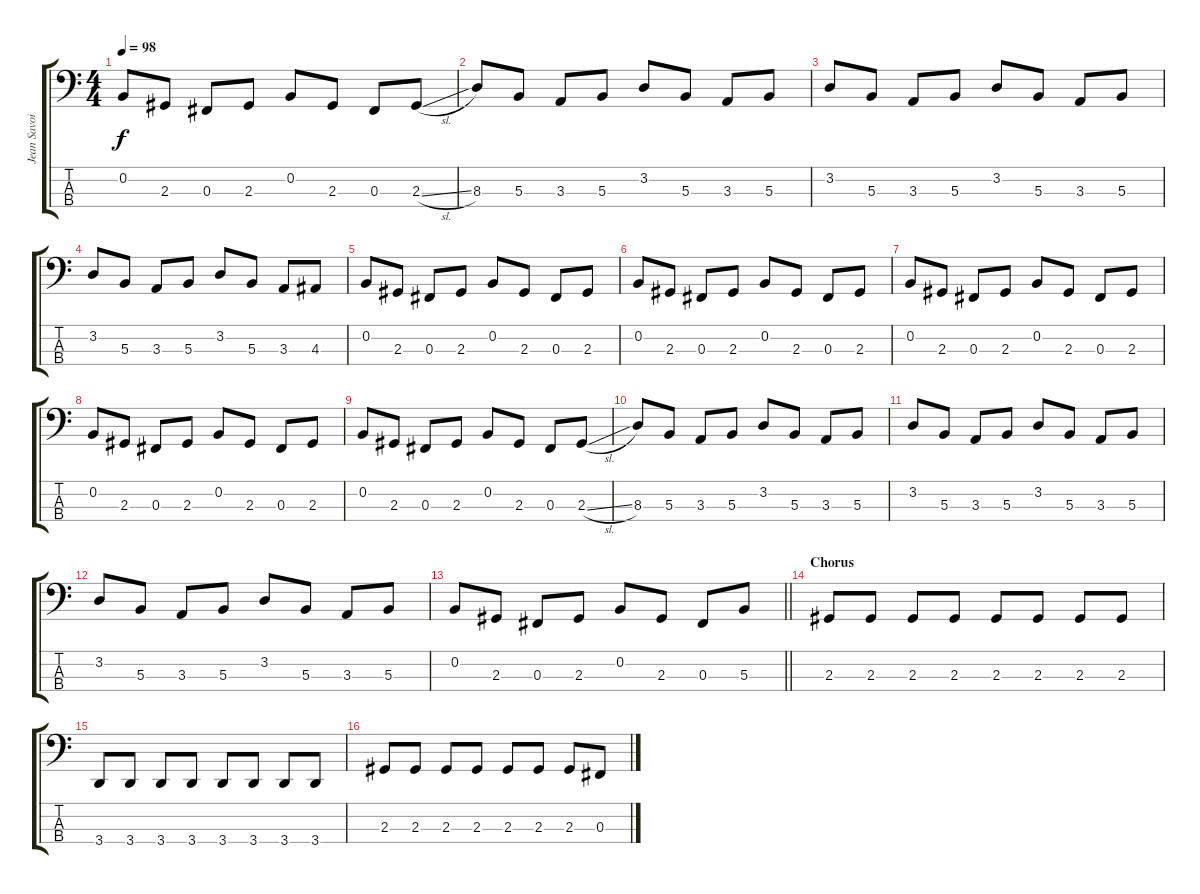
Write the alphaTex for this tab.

\track ("Jean Savoie" "Jean Savoi") {instrument electricbasspick}
\staff {score tabs}
\tuning (Gb2 B1 Gb1 B0) {hide}
\ts (4 4)
\tempo 98
\clef f4
\ks c
0.2.8{dy f} 2.3.8 0.3.8 2.3.8 0.2.8 2.3.8 0.3.8 2.3{sl}.8 |
8.3.8 5.3.8 3.3.8 5.3.8 3.2.8 5.3.8 3.3.8 5.3.8 |
3.2.8 5.3.8 3.3.8 5.3.8 3.2.8 5.3.8 3.3.8 5.3.8 |
3.2.8 5.3.8 3.3.8 5.3.8 3.2.8 5.3.8 3.3.8 4.3.8 |
0.2.8 2.3.8 0.3.8 2.3.8 0.2.8 2.3.8 0.3.8 2.3.8 |
0.2.8 2.3.8 0.3.8 2.3.8 0.2.8 2.3.8 0.3.8 2.3.8 |
0.2.8 2.3.8 0.3.8 2.3.8 0.2.8 2.3.8 0.3.8 2.3.8 |
0.2.8 2.3.8 0.3.8 2.3.8 0.2.8 2.3.8 0.3.8 2.3.8 |
0.2.8 2.3.8 0.3.8 2.3.8 0.2.8 2.3.8 0.3.8 2.3{sl}.8 |
8.3.8 5.3.8 3.3.8 5.3.8 3.2.8 5.3.8 3.3.8 5.3.8 |
3.2.8 5.3.8 3.3.8 5.3.8 3.2.8 5.3.8 3.3.8 5.3.8 |
3.2.8 5.3.8 3.3.8 5.3.8 3.2.8 5.3.8 3.3.8 5.3.8 |
\barLineRight lightlight
0.2.8 2.3.8 0.3.8 2.3.8 0.2.8 2.3.8 0.3.8 5.3.8 |
\section ("" "Chorus")
2.3.8 2.3.8 2.3.8 2.3.8 2.3.8 2.3.8 2.3.8 2.3.8 |
3.4.8 3.4.8 3.4.8 3.4.8 3.4.8 3.4.8 3.4.8 3.4.8 |
2.3.8 2.3.8 2.3.8 2.3.8 2.3.8 2.3.8 2.3.8 0.3.8
